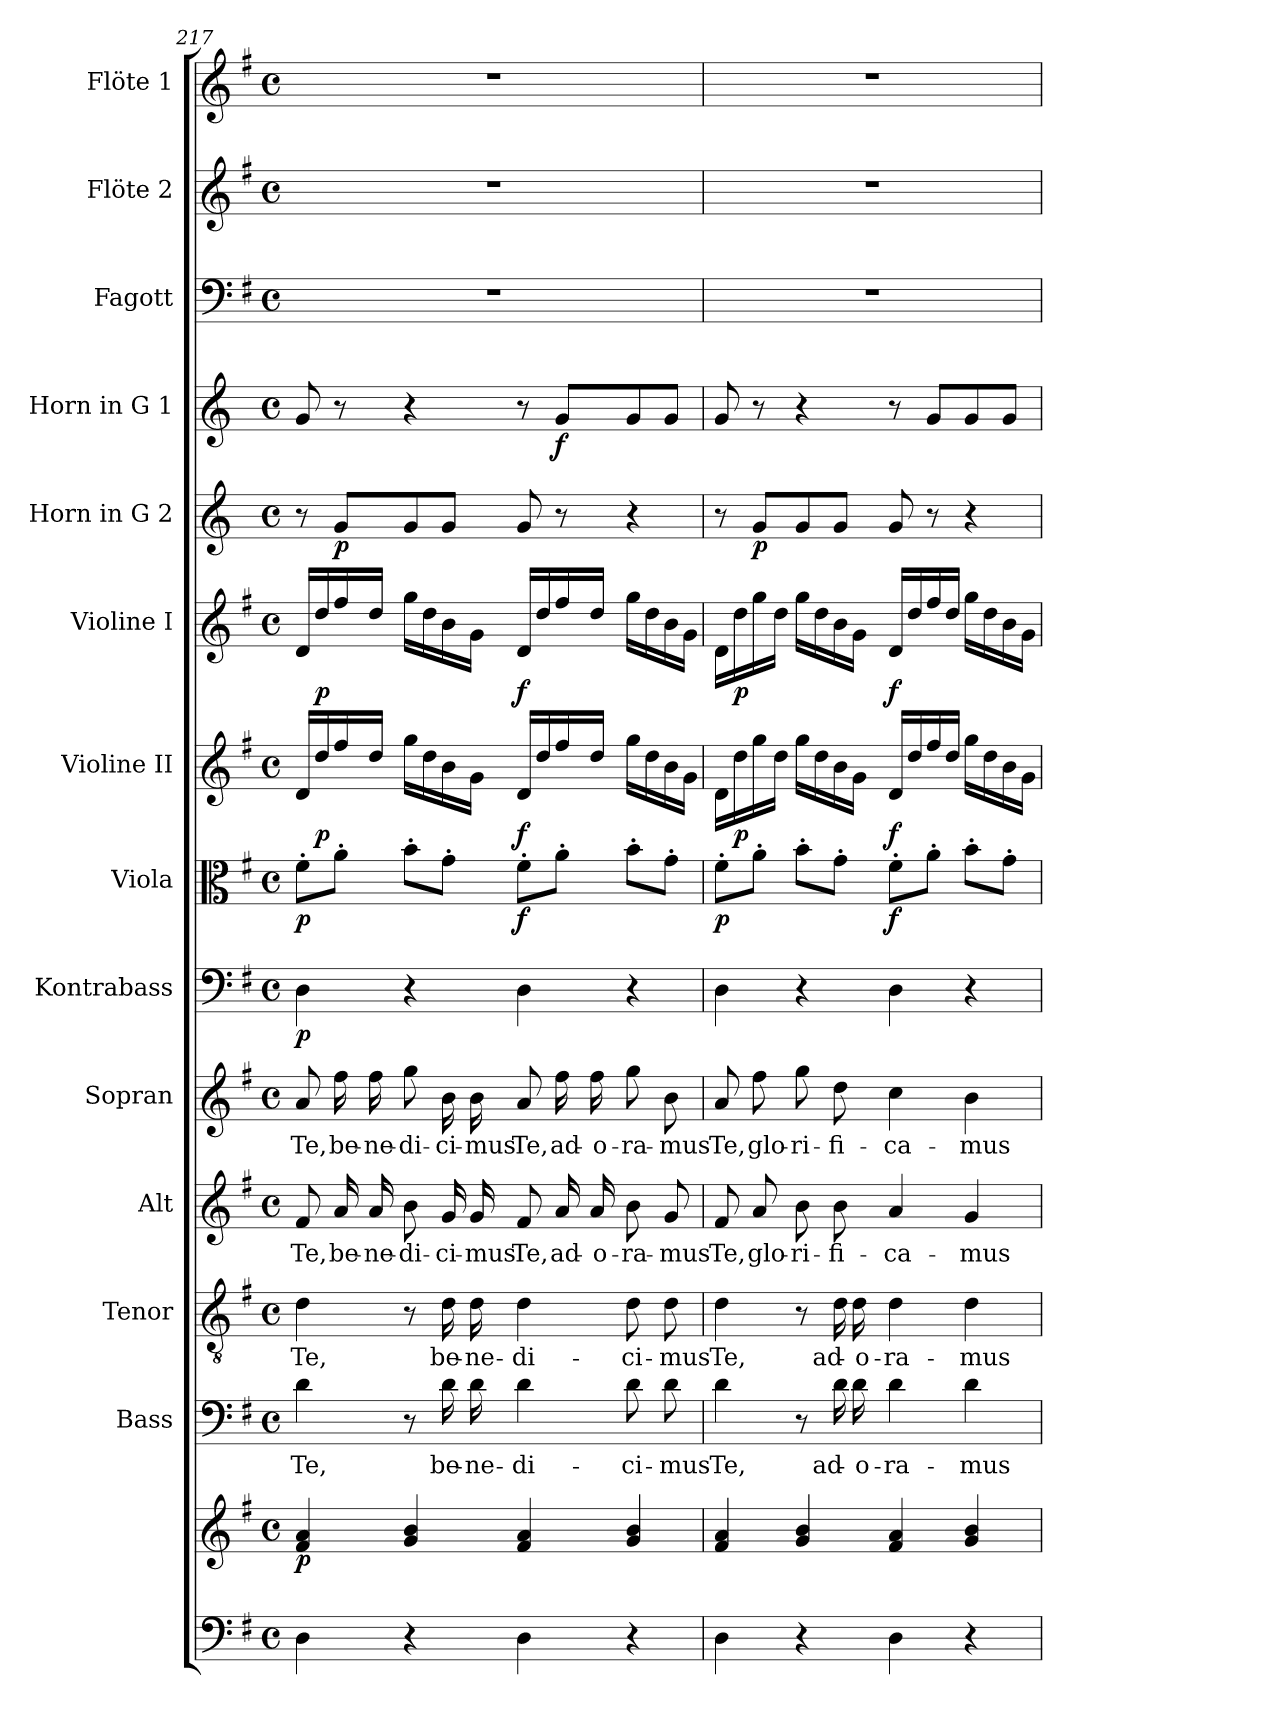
**kern	**kern	**dynam	**kern	**text	**kern	**text	**kern	**text	**kern	**text	**kern	**dynam	**kern	**dynam	**kern	**dynam	**kern	**dynam	**kern	**dynam	**kern	**dynam	**kern	**kern	**kern
*part14	*part14	*part14	*part13	*part13	*part12	*part12	*part11	*part11	*part10	*part10	*part9	*part9	*part8	*part8	*part7	*part7	*part6	*part6	*part5	*part5	*part4	*part4	*part3	*part2	*part1
*staff15	*staff14	*staff14/15	*staff13	*staff13	*staff12	*staff12	*staff11	*staff11	*staff10	*staff10	*staff9	*staff9	*staff8	*staff8	*staff7	*staff7	*staff6	*staff6	*staff5	*staff5	*staff4	*staff4	*staff3	*staff2	*staff1
*	*	*	*I"Bass	*	*I"Tenor	*	*I"Alt	*	*I"Sopran	*	*I"Kontrabass	*	*I"Viola	*	*I"Violine II	*	*I"Violine I	*	*I"Horn in G 2	*	*I"Horn in G 1	*	*I"Fagott	*I"Flöte 2	*I"Flöte 1
*	*	*	*I'B.	*	*I'T.	*	*I'A.	*	*I'S.	*	*I'Kb.	*	*I'Vla.	*	*I'Vl. II	*	*I'Vl. I	*	*	*	*	*	*I'Fg.	*I'Fl. 2	*I'Fl. 1
!!LO:PB:g=z
*clefF4	*clefG2	*	*clefF4	*	*clefGv2	*	*clefG2	*	*clefG2	*	*clefF4	*	*clefC3	*	*clefG2	*	*clefG2	*	*clefG2	*	*clefG2	*	*clefF4	*clefG2	*clefG2
*	*	*	*	*	*	*	*	*	*	*	*ITrd7c12	*	*	*	*	*	*	*	*ITrd3c5	*	*ITrd3c5	*	*	*	*
*k[f#]	*k[f#]	*	*k[f#]	*	*k[f#]	*	*k[f#]	*	*k[f#]	*	*k[f#]	*	*k[f#]	*	*k[f#]	*	*k[f#]	*	*k[f#]	*	*k[f#]	*	*k[f#]	*k[f#]	*k[f#]
*G:	*G:	*	*G:	*	*G:	*	*G:	*	*G:	*	*G:	*	*G:	*	*G:	*	*G:	*	*G:	*	*G:	*	*G:	*G:	*G:
*M4/4	*M4/4	*	*M4/4	*	*M4/4	*	*M4/4	*	*M4/4	*	*M4/4	*	*M4/4	*	*M4/4	*	*M4/4	*	*M4/4	*	*M4/4	*	*M4/4	*M4/4	*M4/4
*met(c)	*met(c)	*	*met(c)	*	*met(c)	*	*met(c)	*	*met(c)	*	*met(c)	*	*met(c)	*	*met(c)	*	*met(c)	*	*met(c)	*	*met(c)	*	*met(c)	*met(c)	*met(c)
=217	=217	=217	=217	=217	=217	=217	=217	=217	=217	=217	=217	=217	=217	=217	=217	=217	=217	=217	=217	=217	=217	=217	=217	=217	=217
!	!	!LO:DY:b	!	!LO:LY:b	!	!LO:LY:b	!	!LO:LY:b	!	!LO:LY:b	!	!LO:DY:b	!	!LO:DY:b	!	!	!	!	!	!	!	!	!	!	!
4D\	4f#/ 4a/	p	4d\	Te,	4d\	Te,	8f#/	Te,	8a/	Te,	4DD\	p	8f#'>\L	p	16d/LL	.	16d/LL	.	8r	.	8d/	.	1r	1r	1r
!	!	!	!	!	!	!	!	!	!	!	!	!	!	!	!	!LO:DY:b	!	!LO:DY:b	!	!	!	!	!	!	!
.	.	.	.	.	.	.	.	.	.	.	.	.	.	.	16dd/	p	16dd/	p	.	.	.	.	.	.	.
!	!	!	!	!	!	!	!	!LO:LY:b	!	!LO:LY:b	!	!	!	!	!	!	!	!	!	!LO:DY:b	!	!	!	!	!
.	.	.	.	.	.	.	16a/	be-	16ff#\	be-	.	.	8a'>\J	.	16ff#/	.	16ff#/	.	8d/L	p	8r	.	.	.	.
!	!	!	!	!	!	!	!	!LO:LY:b	!	!LO:LY:b	!	!	!	!	!	!	!	!	!	!	!	!	!	!	!
.	.	.	.	.	.	.	16a/	-ne-	16ff#\	-ne-	.	.	.	.	16dd/JJ	.	16dd/JJ	.	.	.	.	.	.	.	.
!	!	!	!	!	!	!	!	!LO:LY:b	!	!LO:LY:b	!	!	!	!	!	!	!	!	!	!	!	!	!	!	!
4r	4g/ 4b/	.	8r	.	8r	.	8b\	-di-	8gg\	-di-	4r	.	8b'>\L	.	16gg\LL	.	16gg\LL	.	8d/	.	4r	.	.	.	.
.	.	.	.	.	.	.	.	.	.	.	.	.	.	.	16dd\	.	16dd\	.	.	.	.	.	.	.	.
!	!	!	!	!LO:LY:b	!	!LO:LY:b	!	!LO:LY:b	!	!LO:LY:b	!	!	!	!	!	!	!	!	!	!	!	!	!	!	!
.	.	.	16d\	be-	16d\	be-	16g/	-ci-	16b\	-ci-	.	.	8g'>\J	.	16b\	.	16b\	.	8d/J	.	.	.	.	.	.
!	!	!	!	!LO:LY:b	!	!LO:LY:b	!	!LO:LY:b	!	!LO:LY:b	!	!	!	!	!	!	!	!	!	!	!	!	!	!	!
.	.	.	16d\	-ne-	16d\	-ne-	16g/	-mus	16b\	-mus	.	.	.	.	16g\JJ	.	16g\JJ	.	.	.	.	.	.	.	.
!	!	!	!	!LO:LY:b	!	!LO:LY:b	!	!LO:LY:b	!	!LO:LY:b	!	!	!	!LO:DY:b	!	!LO:DY:b	!	!LO:DY:b	!	!	!	!	!	!	!
4D\	4f#/ 4a/	.	4d\	-di-	4d\	-di-	8f#/	Te,	8a/	Te,	4DD\	.	8f#'>\L	f	16d/LL	f	16d/LL	f	8d/	.	8r	.	.	.	.
.	.	.	.	.	.	.	.	.	.	.	.	.	.	.	16dd/	.	16dd/	.	.	.	.	.	.	.	.
!	!	!	!	!	!	!	!	!LO:LY:b	!	!LO:LY:b	!	!	!	!	!	!	!	!	!	!	!	!LO:DY:b	!	!	!
.	.	.	.	.	.	.	16a/	ad-	16ff#\	ad-	.	.	8a'>\J	.	16ff#/	.	16ff#/	.	8r	.	8d/L	f	.	.	.
!	!	!	!	!	!	!	!	!LO:LY:b	!	!LO:LY:b	!	!	!	!	!	!	!	!	!	!	!	!	!	!	!
.	.	.	.	.	.	.	16a/	-o-	16ff#\	-o-	.	.	.	.	16dd/JJ	.	16dd/JJ	.	.	.	.	.	.	.	.
!	!	!	!	!LO:LY:b	!	!LO:LY:b	!	!LO:LY:b	!	!LO:LY:b	!	!	!	!	!	!	!	!	!	!	!	!	!	!	!
4r	4g/ 4b/	.	8d\	-ci-	8d\	-ci-	8b\	-ra-	8gg\	-ra-	4r	.	8b'>\L	.	16gg\LL	.	16gg\LL	.	4r	.	8d/	.	.	.	.
.	.	.	.	.	.	.	.	.	.	.	.	.	.	.	16dd\	.	16dd\	.	.	.	.	.	.	.	.
!	!	!	!	!LO:LY:b	!	!LO:LY:b	!	!LO:LY:b	!	!LO:LY:b	!	!	!	!	!	!	!	!	!	!	!	!	!	!	!
.	.	.	8d\	-mus	8d\	-mus	8g/	-mus	8b\	-mus	.	.	8g'>\J	.	16b\	.	16b\	.	.	.	8d/J	.	.	.	.
.	.	.	.	.	.	.	.	.	.	.	.	.	.	.	16g\JJ	.	16g\JJ	.	.	.	.	.	.	.	.
=218	=218	=218	=218	=218	=218	=218	=218	=218	=218	=218	=218	=218	=218	=218	=218	=218	=218	=218	=218	=218	=218	=218	=218	=218	=218
!	!	!	!	!LO:LY:b	!	!LO:LY:b	!	!LO:LY:b	!	!LO:LY:b	!	!	!	!LO:DY:b	!	!	!	!	!	!	!	!	!	!	!
4D\	4f#/ 4a/	.	4d\	Te,	4d\	Te,	8f#/	Te,	8a/	Te,	4DD\	.	8f#'>\L	p	16d\LL	.	16d\LL	.	8r	.	8d/	.	1r	1r	1r
!	!	!	!	!	!	!	!	!	!	!	!	!	!	!	!	!LO:DY:b	!	!LO:DY:b	!	!	!	!	!	!	!
.	.	.	.	.	.	.	.	.	.	.	.	.	.	.	16dd\	p	16dd\	p	.	.	.	.	.	.	.
!	!	!	!	!	!	!	!	!LO:LY:b	!	!LO:LY:b	!	!	!	!	!	!	!	!	!	!LO:DY:b	!	!	!	!	!
.	.	.	.	.	.	.	8a/	glo-	8ff#\	glo-	.	.	8a'>\J	.	16gg\	.	16gg\	.	8d/L	p	8r	.	.	.	.
.	.	.	.	.	.	.	.	.	.	.	.	.	.	.	16dd\JJ	.	16dd\JJ	.	.	.	.	.	.	.	.
!	!	!	!	!	!	!	!	!LO:LY:b	!	!LO:LY:b	!	!	!	!	!	!	!	!	!	!	!	!	!	!	!
4r	4g/ 4b/	.	8r	.	8r	.	8b\	-ri-	8gg\	-ri-	4r	.	8b'>\L	.	16gg\LL	.	16gg\LL	.	8d/	.	4r	.	.	.	.
.	.	.	.	.	.	.	.	.	.	.	.	.	.	.	16dd\	.	16dd\	.	.	.	.	.	.	.	.
!	!	!	!	!LO:LY:b	!	!LO:LY:b	!	!LO:LY:b	!	!LO:LY:b	!	!	!	!	!	!	!	!	!	!	!	!	!	!	!
.	.	.	16d\	ad-	16d\	ad-	8b\	-fi-	8dd\	-fi-	.	.	8g'>\J	.	16b\	.	16b\	.	8d/J	.	.	.	.	.	.
!	!	!	!	!LO:LY:b	!	!LO:LY:b	!	!	!	!	!	!	!	!	!	!	!	!	!	!	!	!	!	!	!
.	.	.	16d\	-o-	16d\	-o-	.	.	.	.	.	.	.	.	16g\JJ	.	16g\JJ	.	.	.	.	.	.	.	.
!	!	!	!	!LO:LY:b	!	!LO:LY:b	!	!LO:LY:b	!	!LO:LY:b	!	!	!	!LO:DY:b	!	!LO:DY:b	!	!LO:DY:b	!	!	!	!	!	!	!
4D\	4f#/ 4a/	.	4d\	-ra-	4d\	-ra-	4a/	-ca-	4cc\	-ca-	4DD\	.	8f#'>\L	f	16d/LL	f	16d/LL	f	8d/	.	8r	.	.	.	.
.	.	.	.	.	.	.	.	.	.	.	.	.	.	.	16dd/	.	16dd/	.	.	.	.	.	.	.	.
.	.	.	.	.	.	.	.	.	.	.	.	.	8a'>\J	.	16ff#/	.	16ff#/	.	8r	.	8d/L	.	.	.	.
.	.	.	.	.	.	.	.	.	.	.	.	.	.	.	16dd/JJ	.	16dd/JJ	.	.	.	.	.	.	.	.
!	!	!	!	!LO:LY:b	!	!LO:LY:b	!	!LO:LY:b	!	!LO:LY:b	!	!	!	!	!	!	!	!	!	!	!	!	!	!	!
4r	4g/ 4b/	.	4d\	-mus	4d\	-mus	4g/	-mus	4b\	-mus	4r	.	8b'>\L	.	16gg\LL	.	16gg\LL	.	4r	.	8d/	.	.	.	.
.	.	.	.	.	.	.	.	.	.	.	.	.	.	.	16dd\	.	16dd\	.	.	.	.	.	.	.	.
.	.	.	.	.	.	.	.	.	.	.	.	.	8g'>\J	.	16b\	.	16b\	.	.	.	8d/J	.	.	.	.
.	.	.	.	.	.	.	.	.	.	.	.	.	.	.	16g\JJ	.	16g\JJ	.	.	.	.	.	.	.	.
=	=	=	=	=	=	=	=	=	=	=	=	=	=	=	=	=	=	=	=	=	=	=	=	=	=
*-	*-	*-	*-	*-	*-	*-	*-	*-	*-	*-	*-	*-	*-	*-	*-	*-	*-	*-	*-	*-	*-	*-	*-	*-	*-
